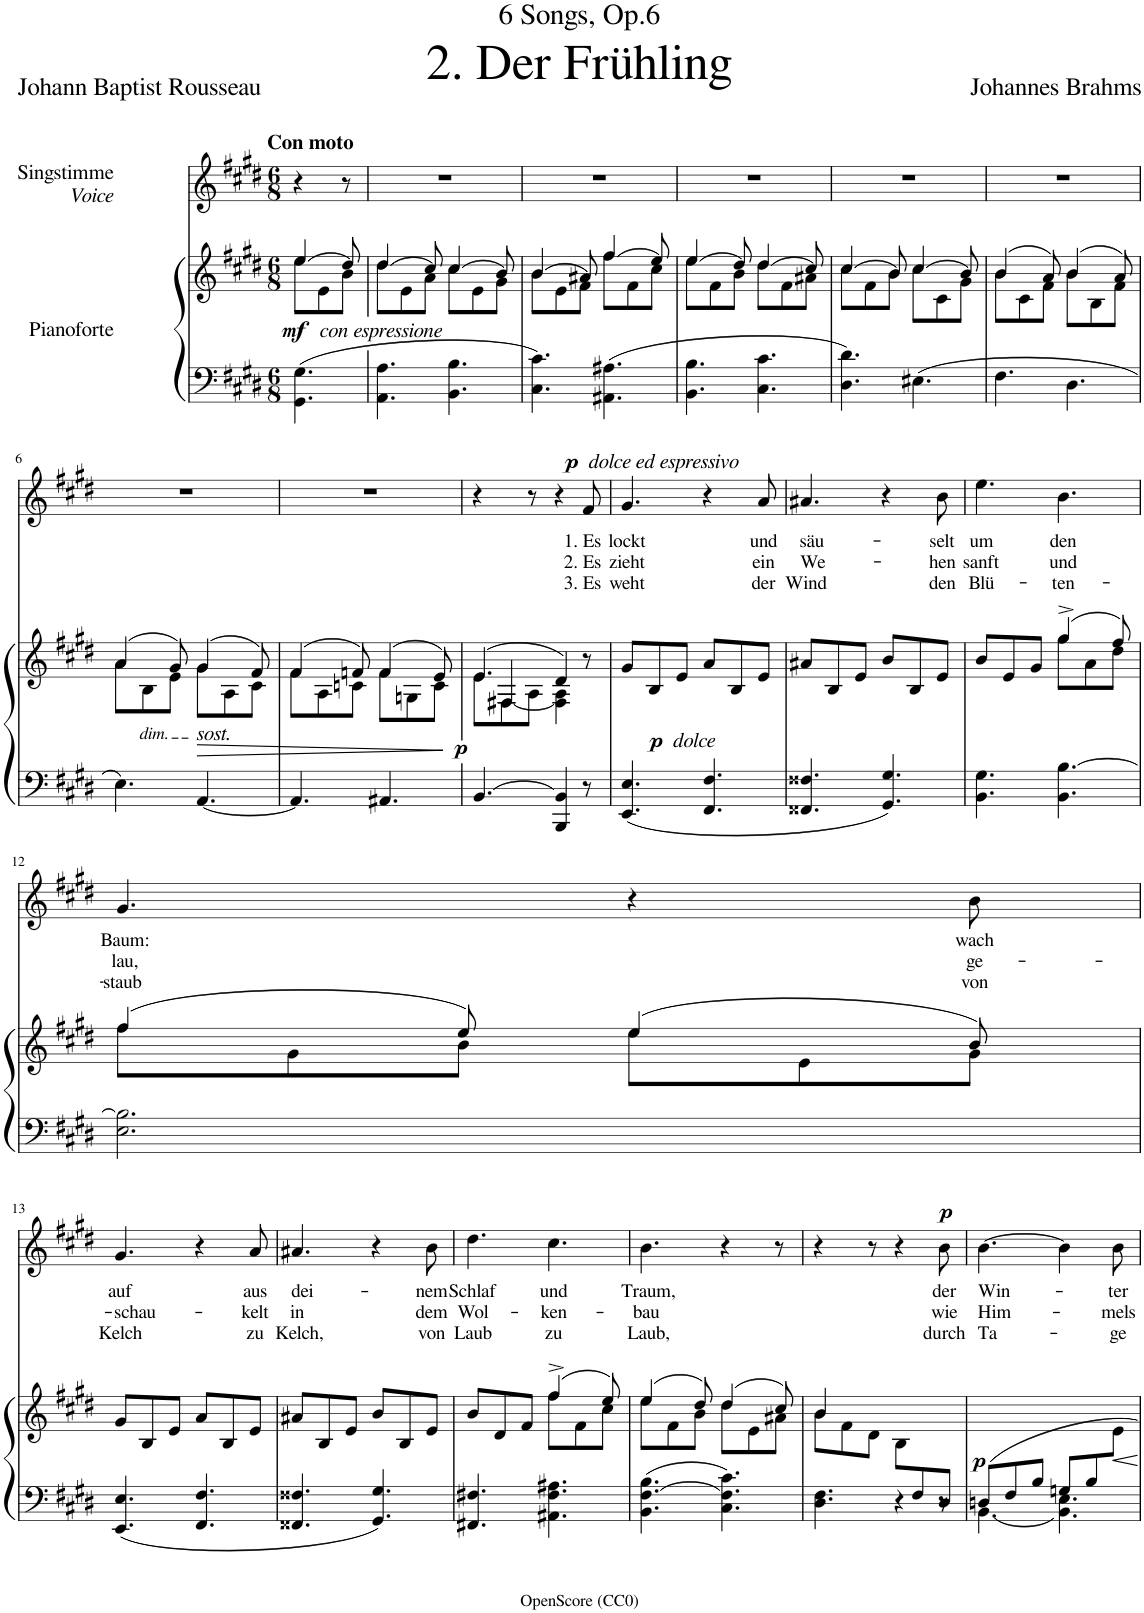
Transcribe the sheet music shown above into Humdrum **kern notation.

**kern	**kern	**dynam	**kern	**text	**text	**text	**dynam
*part2	*part2	*part2	*part1	*part1	*part1	*part1	*part1
*staff3	*staff2	*staff2/3	*staff1	*staff1	*staff1	*staff1	*staff1
*I"Pianoforte	*	*	*I"Singstimme Voice	*	*	*	*
*I'Pno	*	*	*	*	*	*	*
*clefF4	*clefG2	*	*clefG2	*	*	*	*
*k[f#c#g#d#]	*k[f#c#g#d#]	*	*k[f#c#g#d#]	*	*	*	*
*M6/8	*M6/8	*	*M6/8	*	*	*	*
=	=	=	=	=	=	=	=
*	*^	*	*	*	*	*	*
!	!	!	!	!LO:TX:a:B:t=Con moto	!	!	!	!
!	!	!	!LO:DY:a=2	!	!	!	!	!
!	!	!	!LO:DY:n=1:a=2	!	!	!	!	!
4.GG#\ 4.G#\	(4ee/	8ee\L	mf other-dynamics	4r	.	.	.	.
.	.	8e\	.	.	.	.	.	.
.	8dd#/)	8b\J	.	8r	.	.	.	.
=1	=1	=1	=1	=1	=1	=1	=1	=1
4.AA\ 4.A\	(4dd#/	8dd#\L	.	2.r	.	.	.	.
.	.	8e\	.	.	.	.	.	.
.	8cc#/)	8a\J	.	.	.	.	.	.
4.BB\ 4.B\	(4cc#/	8cc#\L	.	.	.	.	.	.
.	.	8e\	.	.	.	.	.	.
.	8b/)	8g#\J	.	.	.	.	.	.
=2	=2	=2	=2	=2	=2	=2	=2	=2
4.C#\ 4.c#\	(4b/	8b\L	.	2.r	.	.	.	.
.	.	8e\	.	.	.	.	.	.
.	8a#X/)	8f#\J	.	.	.	.	.	.
4.AA#X\ 4.A#X\	(4ff#/	8ff#\L	.	.	.	.	.	.
.	.	8f#\	.	.	.	.	.	.
.	8ee/)	8cc#\J	.	.	.	.	.	.
=3	=3	=3	=3	=3	=3	=3	=3	=3
4.BB\ 4.B\	(4ee/	8ee\L	.	2.r	.	.	.	.
.	.	8f#\	.	.	.	.	.	.
.	8dd#/)	8b\J	.	.	.	.	.	.
4.C#\ 4.c#\	(4dd#/	8dd#\L	.	.	.	.	.	.
.	.	8f#\	.	.	.	.	.	.
.	8cc#/)	8a#X\J	.	.	.	.	.	.
=4	=4	=4	=4	=4	=4	=4	=4	=4
4.D#\ 4.d#\	(4cc#/	8cc#\L	.	2.r	.	.	.	.
.	.	8f#\	.	.	.	.	.	.
.	8b/)	8b\J	.	.	.	.	.	.
4.E#X\	(4cc#/	8cc#\L	.	.	.	.	.	.
.	.	8c#\	.	.	.	.	.	.
.	8b/)	8g#\J	.	.	.	.	.	.
=5	=5	=5	=5	=5	=5	=5	=5	=5
4.F#\	(4b/	8b\L	.	2.r	.	.	.	.
.	.	8c#\	.	.	.	.	.	.
.	8a/)	8f#\J	.	.	.	.	.	.
4.D#\	(4b/	8b\L	.	.	.	.	.	.
.	.	8B\	.	.	.	.	.	.
.	8a/)	8f#\J	.	.	.	.	.	.
!!LO:LB:g=z
=6	=6	=6	=6	=6	=6	=6	=6	=6
4.E\	(4a/	8a\L	.	2.r	.	.	.	.
!	!	!LO:TX:b:i:t=dim.	!	!	!	!	!	!
.	.	8B\	.	.	.	.	.	.
.	8g#/)	8e\J	.	.	.	.	.	.
!	!LO:TX:b:i:t=sost.	!	!	!	!	!	!	!
[4.AA/	(4g#/	8g#\L	.	.	.	.	.	.
.	.	8A\	.	.	.	.	.	.
.	8f#/)	8c#\J	.	.	.	.	.	.
=7	=7	=7	=7	=7	=7	=7	=7	=7
4.AA/]	(4f#/	8f#\L	.	2.r	.	.	.	.
.	.	8A\	.	.	.	.	.	.
.	8fn/)	8cn\J	.	.	.	.	.	.
4.AA#X/	(4f/	8f\L	.	.	.	.	.	.
.	.	8Gn\	.	.	.	.	.	.
.	8e/)	8c\J	.	.	.	.	.	.
=8	=8	=8	=8	=8	=8	=8	=8	=8
!	!	!LO:N:head=solid	!LO:DY:a=2	!	!	!	!	!
*	*	*^	*	*	*	*	*	*
[>4.BB/	(4.e/	8e\L	8ryy	p	4r	.	.	.	.
.	.	[8F#\	4F#X/	.	.	.	.	.	.
.	.	8A\J	.	.	8r	.	.	.	.
4BBB/ 4BB/]	4d#/)	4F#\] 4A\	8ryy	.	4r	.	.	.	.
.	.	.	4ryy	.	.	.	.	.	.
!	!	!	!	!	!	!LO:LY:b	!LO:LY:b	!LO:LY:b	!
8r	8r	8ryy	.	.	8f#/	1. Es	2. Es	3. Es	.
*	*	*v	*v	*	*	*	*	*	*
=9	=9	=9	=9	=9	=9	=9	=9	=9
!	!	!	!	!	!LO:LY:b	!LO:LY:b	!LO:LY:b	!LO:DY:a
!	!	!	!	!	!	!	!	!LO:DY:n=1:a
*	*v	*v	*	*	*	*	*	*
4.EE/ 4.E/	8g#/L	.	4.g#/	lockt	zieht	weht	p other-dynamics
.	8B/	.	.	.	.	.	.
!	!	!LO:DY:a	!	!	!	!	!
!	!	!LO:DY:n=1:a	!	!	!	!	!
.	8e/J	p other-dynamics	.	.	.	.	.
4.FF#/ 4.F#/	8a/L	.	4r	.	.	.	.
.	8B/	.	.	.	.	.	.
!	!	!	!	!LO:LY:b	!LO:LY:b	!LO:LY:b	!
.	8e/J	.	8a/	und	ein	der	.
=10	=10	=10	=10	=10	=10	=10	=10
!	!	!	!	!LO:LY:b	!LO:LY:b	!LO:LY:b	!
4.FF##X/ 4.F##X/	8a#X/L	.	4.a#X/	säu-	We-	Wind	.
.	8B/	.	.	.	.	.	.
.	8e/J	.	.	.	.	.	.
4.GG#/ 4.G#/	8b/L	.	4r	.	.	.	.
.	8B/	.	.	.	.	.	.
!	!	!	!	!LO:LY:b	!LO:LY:b	!LO:LY:b	!
.	8e/J	.	8b\	-selt	-hen	den	.
=11	=11	=11	=11	=11	=11	=11	=11
*	*^	*	*	*	*	*	*
!	!	!	!	!	!LO:LY:b	!LO:LY:b	!LO:LY:b	!
4.BB\ 4.G#\	8b/L	4.ryy	.	4.ee\	um	sanft	Blü-	.
.	8e/	.	.	.	.	.	.	.
.	8g#/J	.	.	.	.	.	.	.
!	!	!	!	!	!LO:LY:b	!LO:LY:b	!LO:LY:b	!
4.BB\ [4.B\	(4gg#^/	8gg#\L	.	4.b\	den	und	-ten-	.
.	.	8a\	.	.	.	.	.	.
.	8ff#/)	8dd#\J	.	.	.	.	.	.
!!LO:LB:g=z
=12	=12	=12	=12	=12	=12	=12	=12	=12
!	!	!	!	!	!LO:LY:b	!LO:LY:b	!LO:LY:b	!
2.E\ 2.B\]	(4ff#/	8ff#\L	.	4.g#/	Baum:	lau,	-staub	.
.	.	8g#\	.	.	.	.	.	.
.	8ee/)	8b\J	.	.	.	.	.	.
.	(4ee/	8ee\L	.	4r	.	.	.	.
.	.	8e\	.	.	.	.	.	.
!	!	!	!	!	!LO:LY:b	!LO:LY:b	!LO:LY:b	!
.	8b/)	8g#\J	.	8b\	wach	ge-	von	.
!!LO:LB:g=z
=13	=13	=13	=13	=13	=13	=13	=13	=13
!	!	!	!	!	!LO:LY:b	!LO:LY:b	!LO:LY:b	!
*	*v	*v	*	*	*	*	*	*
4.EE/ 4.E/	8g#/L	.	4.g#/	auf	-schau-	Kelch	.
.	8B/	.	.	.	.	.	.
.	8e/J	.	.	.	.	.	.
4.FF#/ 4.F#/	8a/L	.	4r	.	.	.	.
.	8B/	.	.	.	.	.	.
!	!	!	!	!LO:LY:b	!LO:LY:b	!LO:LY:b	!
.	8e/J	.	8a/	aus	-kelt	zu	.
=14	=14	=14	=14	=14	=14	=14	=14
!	!	!	!	!LO:LY:b	!LO:LY:b	!LO:LY:b	!
4.FF##X/ 4.F##X/	8a#X/L	.	4.a#X/	dei-	in	Kelch,	.
.	8B/	.	.	.	.	.	.
.	8e/J	.	.	.	.	.	.
4.GG#/ 4.G#/	8b/L	.	4r	.	.	.	.
.	8B/	.	.	.	.	.	.
!	!	!	!	!LO:LY:b	!LO:LY:b	!LO:LY:b	!
.	8e/J	.	8b\	-nem	dem	von	.
=15	=15	=15	=15	=15	=15	=15	=15
*	*^	*	*	*	*	*	*
!	!	!	!	!	!LO:LY:b	!LO:LY:b	!LO:LY:b	!
4.FF#X/ 4.F#X/	8b/L	4.ryy	.	4.dd#\	Schlaf	Wol-	Laub	.
.	8d#/	.	.	.	.	.	.	.
.	8f#/J	.	.	.	.	.	.	.
!	!	!	!	!	!LO:LY:b	!LO:LY:b	!LO:LY:b	!
4.AA#X\ 4.F#\ 4.A#X\	(4ff#^/	8ff#\L	.	4.cc#\	und	-ken-	zu	.
.	.	8f#\	.	.	.	.	.	.
.	8ee/)	8cc#\J	.	.	.	.	.	.
=16	=16	=16	=16	=16	=16	=16	=16	=16
!	!	!	!	!	!LO:LY:b	!LO:LY:b	!LO:LY:b	!
4.BB\ [4.F#\ 4.B\	(4ee/	8ee\L	.	4.b\	Traum,	-bau	Laub,	.
.	.	8f#\	.	.	.	.	.	.
.	8dd#/)	8b\J	.	.	.	.	.	.
4.C#\ 4.F#\] 4.c#\	(4dd#/	8dd#\L	.	4r	.	.	.	.
.	.	8e\	.	.	.	.	.	.
.	8cc#/)	8a#X\J	.	8r	.	.	.	.
=17	=17	=17	=17	=17	=17	=17	=17	=17
*^	*	*	*	*	*	*	*	*
2ryy	4.D#\ 4.F#\	4b/	8b\L	.	4r	.	.	.	.
.	.	.	8f#\	.	.	.	.	.	.
.	.	2ryy	8d#\J	.	8r	.	.	.	.
.	4r	.	8B\L	.	4r	.	.	.	.
8F#/	.	.	4ryy	.	.	.	.	.	.
!	!	!	!	!	!	!LO:LY:b	!LO:LY:b	!LO:LY:b	!LO:DY:a
8D#/J	8r	.	.	.	8b\	der	wie	durch	p
*	*	*v	*v	*	*	*	*	*	*
=18	=18	=18	=18	=18	=18	=18	=18	=18
!	!	!	!LO:DY:a=2	!	!LO:LY:b	!LO:LY:b	!LO:LY:b	!
8Dn/L	[<4.BB\	8ryy	p	[4.b\	Win-	Him-	Ta-	.
8F#/	.	.	.	.	.	.	.	.
8B/J	.	.	.	.	.	.	.	.
8Gn/L	4.BB\] 4.E\	.	.	4b\]	.	.	.	.
8B/	.	.	.	.	.	.	.	.
!	!	!	!	!	!LO:LY:b	!LO:LY:b	!LO:LY:b	!
8ryy	.	8e\J	.	8b\	-ter	-mels-	-ge	.
*v	*v	*	*	*	*	*	*	*
=	=	=	=	=	=	=	=
*-	*-	*-	*-	*-	*-	*-	*-
